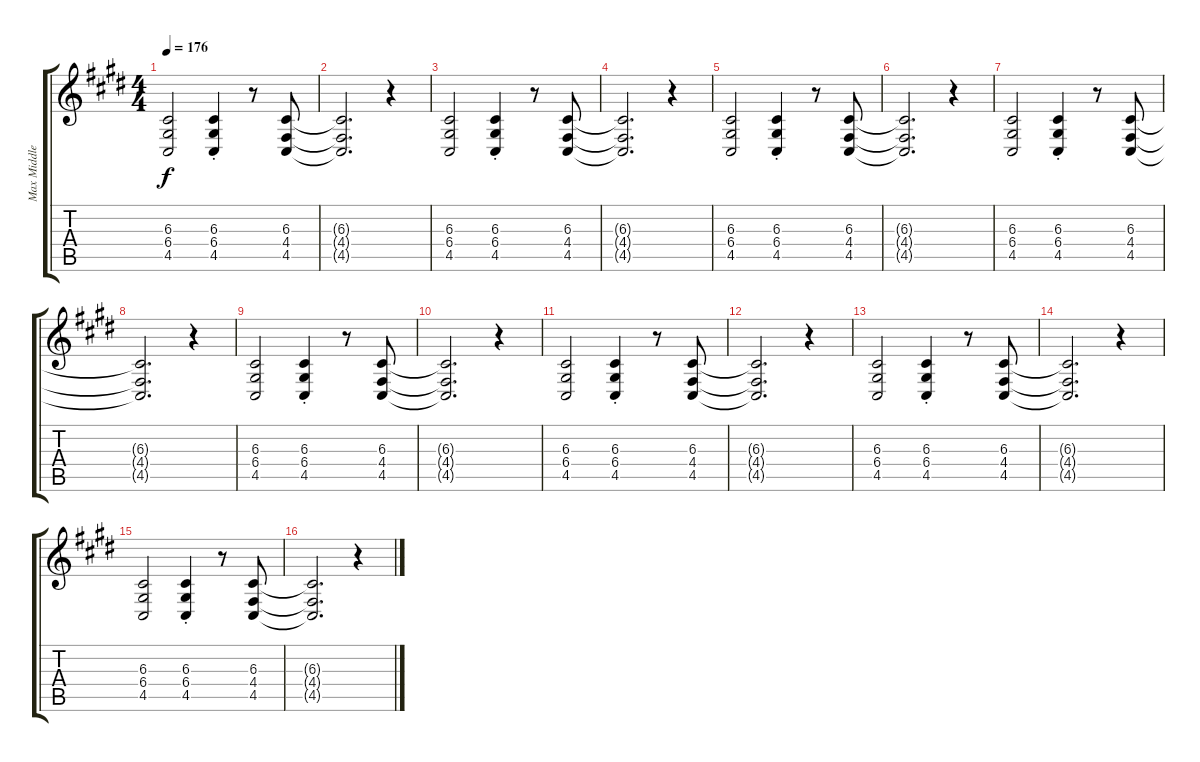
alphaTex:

\track ("Max Middleton Grand Piano" "Max Middle") {instrument brightacousticpiano}
\staff {score tabs}
\tuning (E4 B3 G3 D3 A2 E2) {hide}
\ts (4 4)
\tempo 176
\clef g2
\ks e
(6.3 6.4 4.5).2{dy f} (6.3{st} 6.4{st} 4.5{st}).4 r.8 (6.3 4.4 4.5).8 |
(6.3{t} 4.4{t} 4.5{t}).2{d} r.4 |
(6.3 6.4 4.5).2 (6.3{st} 6.4{st} 4.5{st}).4 r.8 (6.3 4.4 4.5).8 |
(6.3{t} 4.4{t} 4.5{t}).2{d} r.4 |
(6.3 6.4 4.5).2 (6.3{st} 6.4{st} 4.5{st}).4 r.8 (6.3 4.4 4.5).8 |
(6.3{t} 4.4{t} 4.5{t}).2{d} r.4 |
(6.3 6.4 4.5).2 (6.3{st} 6.4{st} 4.5{st}).4 r.8 (6.3 4.4 4.5).8 |
(6.3{t} 4.4{t} 4.5{t}).2{d} r.4 |
(6.3 6.4 4.5).2 (6.3{st} 6.4{st} 4.5{st}).4 r.8 (6.3 4.4 4.5).8 |
(6.3{t} 4.4{t} 4.5{t}).2{d} r.4 |
(6.3 6.4 4.5).2 (6.3{st} 6.4{st} 4.5{st}).4 r.8 (6.3 4.4 4.5).8 |
(6.3{t} 4.4{t} 4.5{t}).2{d} r.4 |
(6.3 6.4 4.5).2 (6.3{st} 6.4{st} 4.5{st}).4 r.8 (6.3 4.4 4.5).8 |
(6.3{t} 4.4{t} 4.5{t}).2{d} r.4 |
(6.3 6.4 4.5).2 (6.3{st} 6.4{st} 4.5{st}).4 r.8 (6.3 4.4 4.5).8 |
(6.3{t} 4.4{t} 4.5{t}).2{d} r.4
